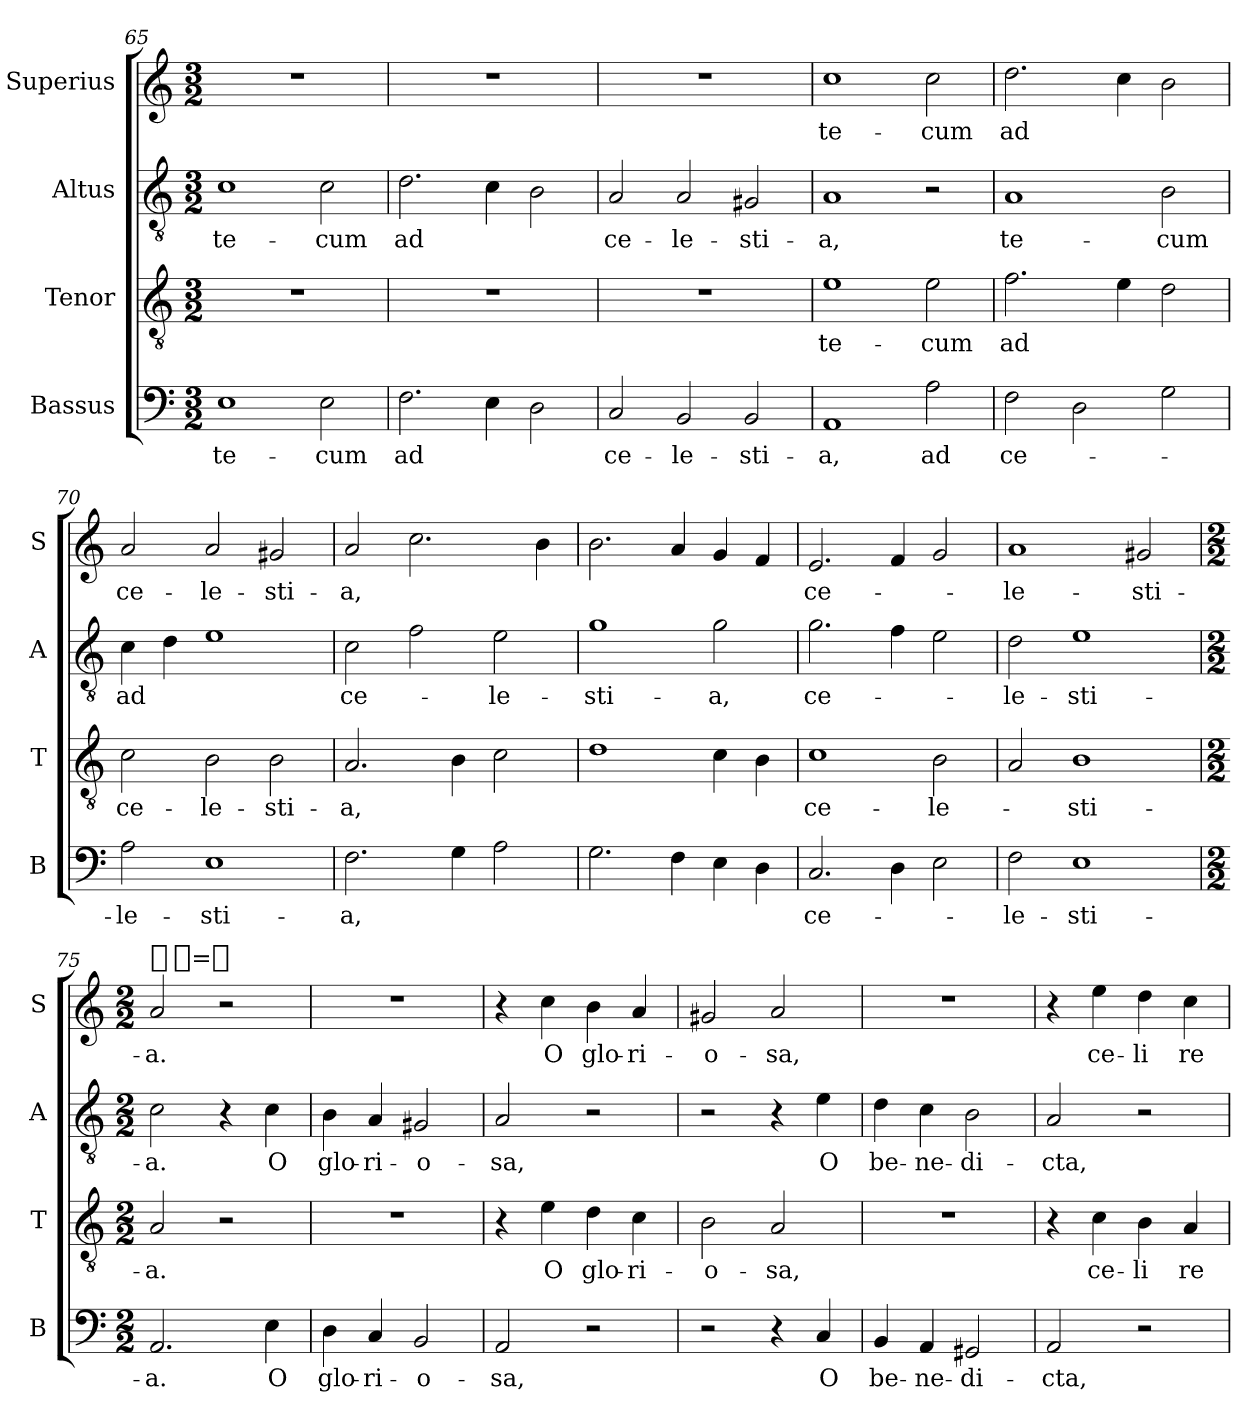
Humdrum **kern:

**kern	**text	**kern	**text	**kern	**text	**kern	**text
*part4	*part4	*part3	*part3	*part2	*part2	*part1	*part1
*staff4	*staff4	*staff3	*staff3	*staff2	*staff2	*staff1	*staff1
*I"Bassus	*	*I"Tenor	*	*I"Altus	*	*I"Superius	*
*I'B	*	*I'T	*	*I'A	*	*I'S	*
*clefF4	*	*clefGv2	*	*clefGv2	*	*clefG2	*
*k[]	*	*k[]	*	*k[]	*	*k[]	*
*M3/2	*	*M3/2	*	*M3/2	*	*M3/2	*
=65	=65	=65	=65	=65	=65	=65	=65
1E	te-	1.r	.	1c	te-	1.r	.
2E	-cum	.	.	2c	-cum	.	.
=66	=66	=66	=66	=66	=66	=66	=66
2.F	ad	1.r	.	2.d	ad	1.r	.
4E	.	.	.	4c	.	.	.
2D	.	.	.	2B	.	.	.
=67	=67	=67	=67	=67	=67	=67	=67
2C	ce-	1.r	.	2A	ce-	1.r	.
2BB	-le-	.	.	2A	-le-	.	.
2BB	-sti-	.	.	2G#X	-sti-	.	.
=68	=68	=68	=68	=68	=68	=68	=68
1AA	-a,	1e	te-	1A	-a,	1cc	te-
!	!LO:LY:i	!	!	!	!	!	!
2A	ad	2e	-cum	2r	.	2cc	-cum
=69	=69	=69	=69	=69	=69	=69	=69
!	!LO:LY:i	!	!	!	!LO:LY:i	!	!
2F	ce-	2.f	ad	1A	te-	2.dd	ad
2D	.	.	.	.	.	.	.
.	.	4e	.	.	.	4cc	.
!	!	!	!	!	!LO:LY:i	!	!
2G	.	2d	.	2B	-cum	2b	.
=70	=70	=70	=70	=70	=70	=70	=70
!	!LO:LY:i	!	!	!	!LO:LY:i	!	!
2A	-le-	2c	ce-	4c	ad	2a	ce-
.	.	.	.	4d	.	.	.
!	!LO:LY:i	!	!	!	!	!	!
1E	-sti-	2B	-le-	1e	.	2a	-le-
.	.	2B	-sti-	.	.	2g#X	-sti-
=71	=71	=71	=71	=71	=71	=71	=71
!	!LO:LY:i	!	!	!	!LO:LY:i	!	!
2.F	-a,	2.A	-a,	2c	ce-	2a	-a,
.	.	.	.	2f	.	2.cc	.
4G	.	4B	.	.	.	.	.
!	!	!	!	!	!LO:LY:i	!	!
2A	.	2c	.	2e	-le-	.	.
.	.	.	.	.	.	4b	.
=72	=72	=72	=72	=72	=72	=72	=72
!	!	!	!	!	!LO:LY:i	!	!
2.G	.	1d	.	1g	-sti-	2.b	.
4F	.	.	.	.	.	4a	.
!	!	!	!	!	!LO:LY:i	!	!
4E	.	4c	.	2g	-a,	4g	.
4D	.	4B	.	.	.	4f	.
=73	=73	=73	=73	=73	=73	=73	=73
!	!LO:LY:i	!	!LO:LY:i	!	!LO:LY:i	!	!LO:LY:i
2.C	ce-	1c	ce-	2.g	ce-	2.e	ce-
4D	.	.	.	4f	.	4f	.
!	!	!	!LO:LY:i	!	!	!	!
2E	.	2B	-le-	2e	.	2g	.
=74	=74	=74	=74	=74	=74	=74	=74
!	!LO:LY:i	!	!	!	!LO:LY:i	!	!LO:LY:i
2F	-le-	2A	.	2d	-le-	1a	-le-
!	!LO:LY:i	!	!LO:LY:i	!	!LO:LY:i	!	!
1E	-sti-	1B	-sti-	1e	-sti-	.	.
!	!	!	!	!	!	!	!LO:LY:i
.	.	.	.	.	.	2g#X	-sti-
=75	=75	=75	=75	=75	=75	=75	=75
*M2/2	*	*M2/2	*	*M2/2	*	*M2/2	*
!	!	!	!	!	!	!LO:TX:a:t=[whole-dot]=[whole]	!
!	!LO:LY:i	!	!LO:LY:i	!	!LO:LY:i	!	!LO:LY:i
2.AA	-a.	2A	-a.	2c	-a.	2a	-a.
.	.	2r	.	4r	.	2r	.
4E	O	.	.	4c	O	.	.
=76	=76	=76	=76	=76	=76	=76	=76
4D	glo-	1r	.	4B	glo-	1r	.
4C	-ri-	.	.	4A	-ri-	.	.
2BB	-o-	.	.	2G#X	-o-	.	.
=77	=77	=77	=77	=77	=77	=77	=77
2AA	-sa,	4r	.	2A	-sa,	4r	.
.	.	4e	O	.	.	4cc	O
2r	.	4d	glo-	2r	.	4b	glo-
.	.	4c	-ri-	.	.	4a	-ri-
=78	=78	=78	=78	=78	=78	=78	=78
2r	.	2B	-o-	2r	.	2g#X	-o-
4r	.	2A	-sa,	4r	.	2a	-sa,
4C	O	.	.	4e	O	.	.
=79	=79	=79	=79	=79	=79	=79	=79
4BB	be-	1r	.	4d	be-	1r	.
4AA	-ne-	.	.	4c	-ne-	.	.
2GG#X	-di-	.	.	2B	-di-	.	.
=80	=80	=80	=80	=80	=80	=80	=80
2AA	-cta,	4r	.	2A	-cta,	4r	.
.	.	4c	ce-	.	.	4ee	ce-
2r	.	4B	-li	2r	.	4dd	-li
.	.	4A	re-	.	.	4cc	re-
=	=	=	=	=	=	=	=
*-	*-	*-	*-	*-	*-	*-	*-
